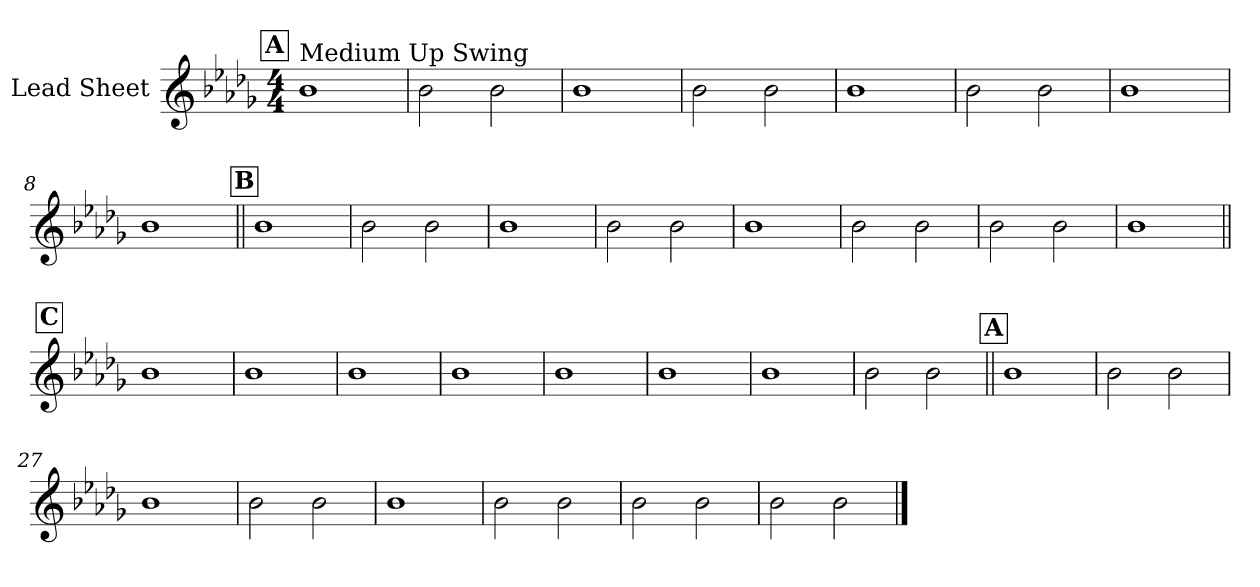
**kern
*part1
*staff1
*I"Lead Sheet
*clefG2
*k[b-e-a-d-g-]
*b-:
*M4/4
!!LO:REH:place=s1:a:fs=14:t=A
=1
!LO:TX:a:t=Medium Up Swing
1b-
=2
2b-\
2b-\
=3
1b-
=4
2b-\
2b-\
!!LO:LB:g=z
=5
1b-
=6
2b-\
2b-\
=7
1b-
=8
1b-
!!LO:LB:g=z
!!LO:REH:place=s1:a:fs=14:t=B
=9||
1b-
=10
2b-\
2b-\
=11
1b-
=12
2b-\
2b-\
!!LO:LB:g=z
=13
1b-
=14
2b-\
2b-\
=15
2b-\
2b-\
=16
1b-
!!LO:LB:g=z
!!LO:REH:place=s1:a:fs=14:t=C
=17||
1b-
=18
1b-
=19
1b-
=20
1b-
!!LO:LB:g=z
=21
1b-
=22
1b-
=23
1b-
=24
2b-\
2b-\
!!LO:LB:g=z
!!LO:REH:place=s1:a:fs=14:t=A
=25||
1b-
=26
2b-\
2b-\
=27
1b-
=28
2b-\
2b-\
!!LO:LB:g=z
=29
1b-
=30
2b-\
2b-\
=31
2b-\
2b-\
=32
2b-\
2b-\
==
*-
